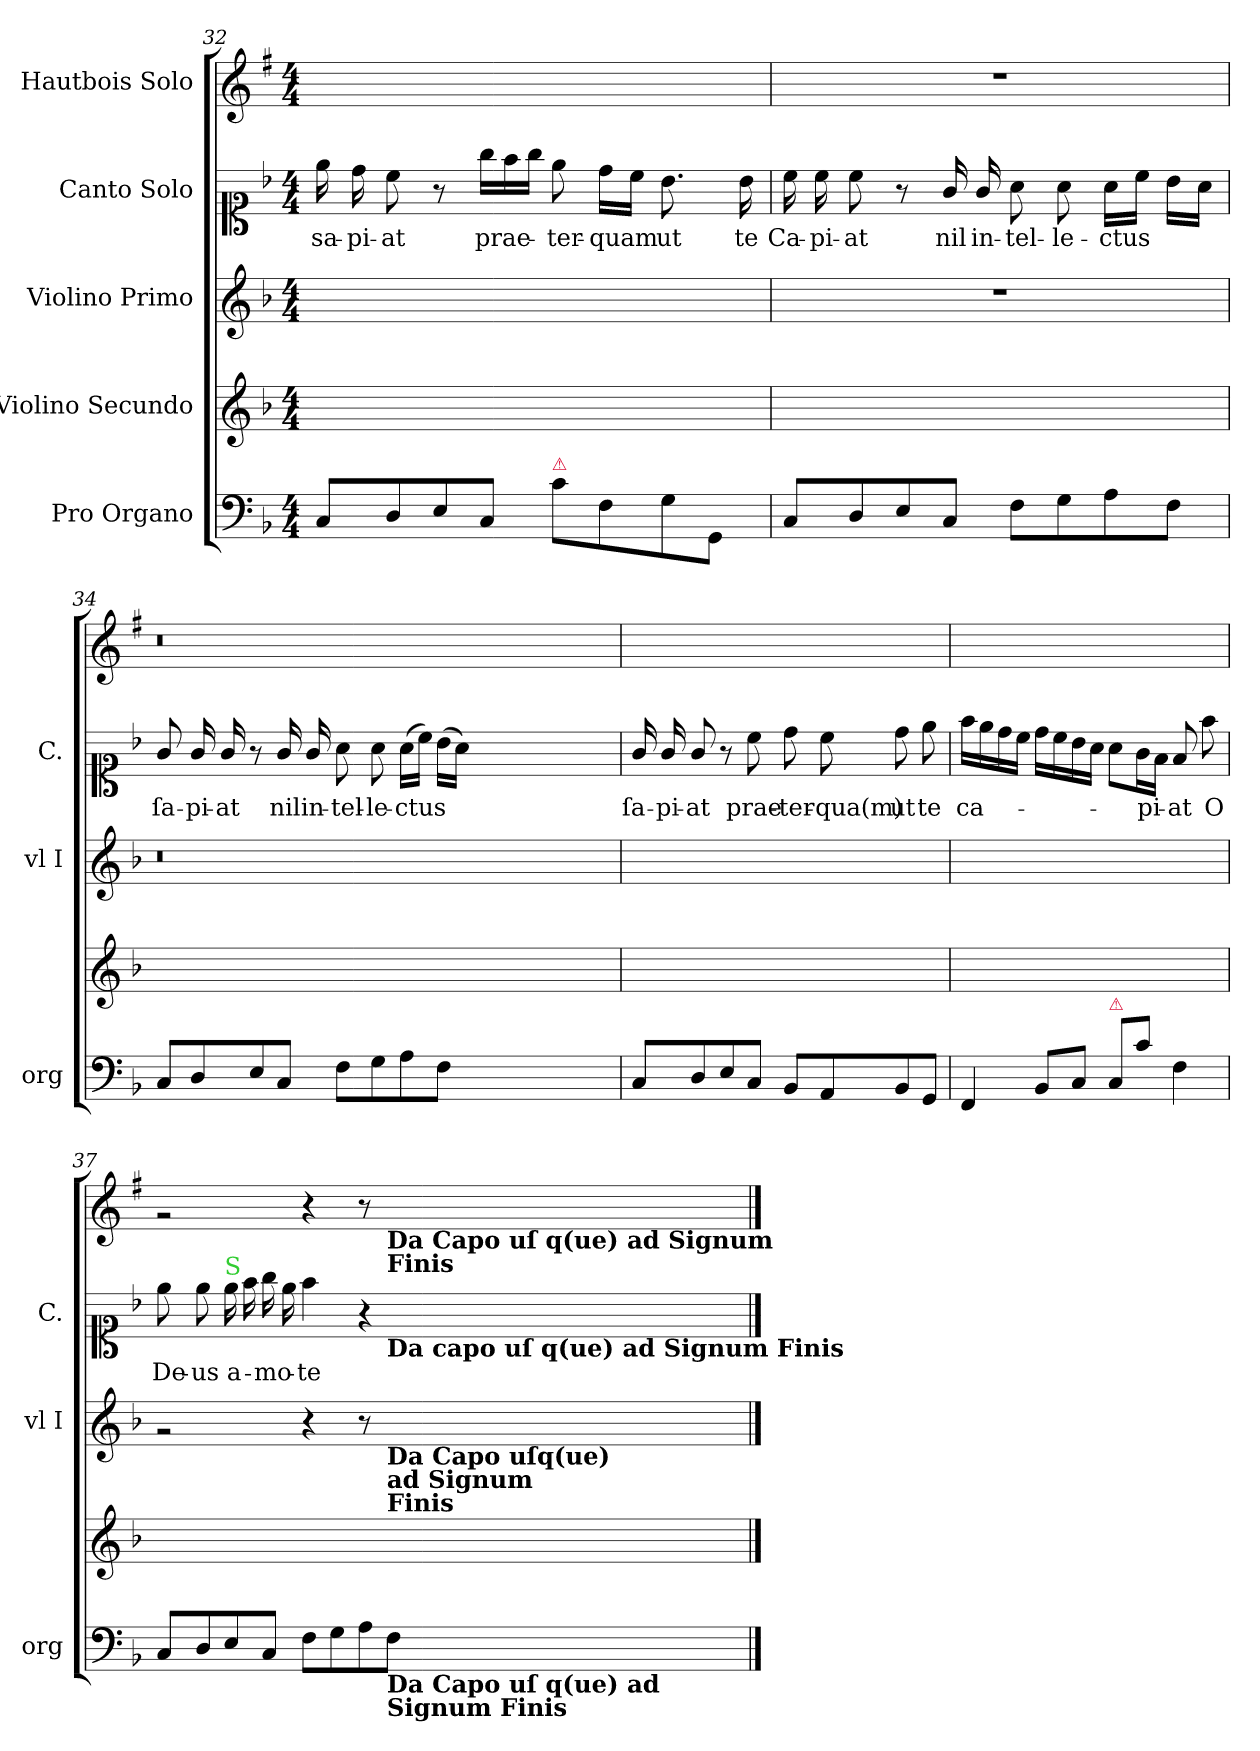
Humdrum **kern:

**kern	**kern	**kern	**kern	**text	**kern
*part5	*part4	*part3	*part2	*part2	*part1
*staff5	*staff4	*staff3	*staff2	*staff2	*staff1
*I"Pro Organo	*I"Violino Secundo	*I"Violino Primo	*I"Canto Solo	*	*I"Hautbois Solo
*I'org	*	*I'vl I	*I'C.	*	*
*clefF4	*clefG2	*clefG2	*clefC1	*	*clefG2
*	*	*	*	*	*ITrd-6c-10
*k[b-]	*k[b-]	*k[b-]	*k[b-]	*	*k[b-]
*M4/4	*M4/4	*M4/4	*M4/4	*	*M4/4
=32	=32	=32	=32	=32	=32
8C/L	1ryy	1ryy	16ee\	sa-	1ryy
.	.	.	16dd\	-pi-	.
8D/	.	.	8cc\	-at	.
8E/	.	.	8r	.	.
*	*	*	*Xtuplet	*	*
8C/J	.	.	24gg\LL	prae-	.
.	.	.	24ff\	.	.
.	.	.	24gg\JJ	.	.
!LO:TX:a:color=crimson:t=⚠	!	!	!	!	!
8c\L	.	.	8ee\	-ter-	.
8F\	.	.	16dd\LL	-quam	.
.	.	.	16cc\JJ	.	.
8G\	.	.	8.b-\	ut	.
8GG/J	.	.	.	.	.
.	.	.	16b-\	te	.
=33	=33	=33	=33	=33	=33
8C/L	1ryy	1r	16cc\	Ca-	1r
.	.	.	16cc\	-pi-	.
8D/	.	.	8cc\	-at	.
8E/	.	.	8r	.	.
8C/J	.	.	16g/	nil	.
.	.	.	16g/	in-	.
8F\L	.	.	8a\	-tel-	.
8G\	.	.	8a\	-le-	.
8A\	.	.	16a\LL	-ctus	.
.	.	.	16cc\JJ	.	.
8F\J	.	.	16b-\LL	.	.
.	.	.	16a\JJ	.	.
=34	=34	=34	=34	=34	=34
8C/L	1ryy	0.r	8g/	ſa-	0.r
8D/	.	.	16g/	-pi-	.
.	.	.	16g/	-at	.
8E/	.	.	8r	.	.
!	!	!	!	!LO:LY:i	!
8C/J	.	.	16g/	nil	.
!	!	!	!	!LO:LY:i	!
.	.	.	16g/	in-	.
!	!	!	!	!LO:LY:i	!
8F\L	.	.	8a\	-tel-	.
!	!	!	!	!LO:LY:i	!
8G\	.	.	8a\	-le-	.
!	!	!	!	!LO:LY:i	!
8A\	.	.	(16a\LL	-ctus	.
.	.	.	16cc\JJ)	.	.
8F\J	.	.	(16b-\LL	.	.
.	.	.	16a\JJ)	.	.
0ryy	0ryy	.	0ryy	.	.
=35	=35	=35	=35	=35	=35
!	!	!	!	!LO:LY:i	!
8C/L	1ryy	1ryy	16g/	ſa-	1ryy
!	!	!	!	!LO:LY:i	!
.	.	.	16g/	-pi-	.
!	!	!	!	!LO:LY:i	!
8D/	.	.	8g/	-at	.
8E/	.	.	8r	.	.
8C/J	.	.	8cc\	prae-	.
8BB-/L	.	.	8dd\	-ter-	.
8AA/	.	.	8cc\	-qua(m)	.
8BB-/	.	.	8dd\	ut	.
8GG/J	.	.	8ee\	te	.
=36	=36	=36	=36	=36	=36
4FF/	1ryy	1ryy	16ff\LL	ca-	1ryy
.	.	.	16ee\	.	.
.	.	.	16dd\	.	.
.	.	.	16cc\JJ	.	.
8BB-/L	.	.	16dd\LL	.	.
.	.	.	16cc\	.	.
8C/J	.	.	16b-\	.	.
.	.	.	16a\JJ	.	.
!LO:TX:a:color=crimson:t=⚠	!	!	!	!	!
8C/L	.	.	8a\L	.	.
8c\J	.	.	16g\L	.	.
.	.	.	16f\JJ	-pi-	.
4F\	.	.	8f/	-at	.
.	.	.	8ff\	O	.
=37	=37	=37	=37	=37	=37
*	*	*	*^	*	*
8C/L	1ryy	2rg	8ee\	2..ryy	De-	2rg
8D/	.	.	8ee\	.	-us	.
!	!	!	!LO:TX:a:color=limegreen:t=S	!	!	!
8E/	.	.	16ee\	.	a-	.
.	.	.	16ff\	.	.	.
8C/J	.	.	16gg\	.	-mo-	.
.	.	.	16ee\	.	.	.
8F\L	.	4r	4ff\	.	-te	4r
8G\	.	.	.	.	.	.
8A\	.	8r	4r	.	.	8r
!	!	!	!	!	!	!LO:TX:b:B:t=Da Capo uſ q(ue) ad Signum \nFinis
!	!	!	!	!LO:TX:b:B:t=Da capo uſ q(ue)  ad Signum Finis	!	!
!	!	!LO:TX:b:B:t=Da Capo uſq(ue) \nad Signum \nFinis	!	!	!	!
!LO:TX:b:B:t=Da Capo uſ q(ue) ad \nSignum Finis	!	!	!	!	!	!
8F\J	.	8ryy	.	8ryy	.	8ryy
*	*	*	*v	*v	*	*
==	==	==	==	==	==
*-	*-	*-	*-	*-	*-
